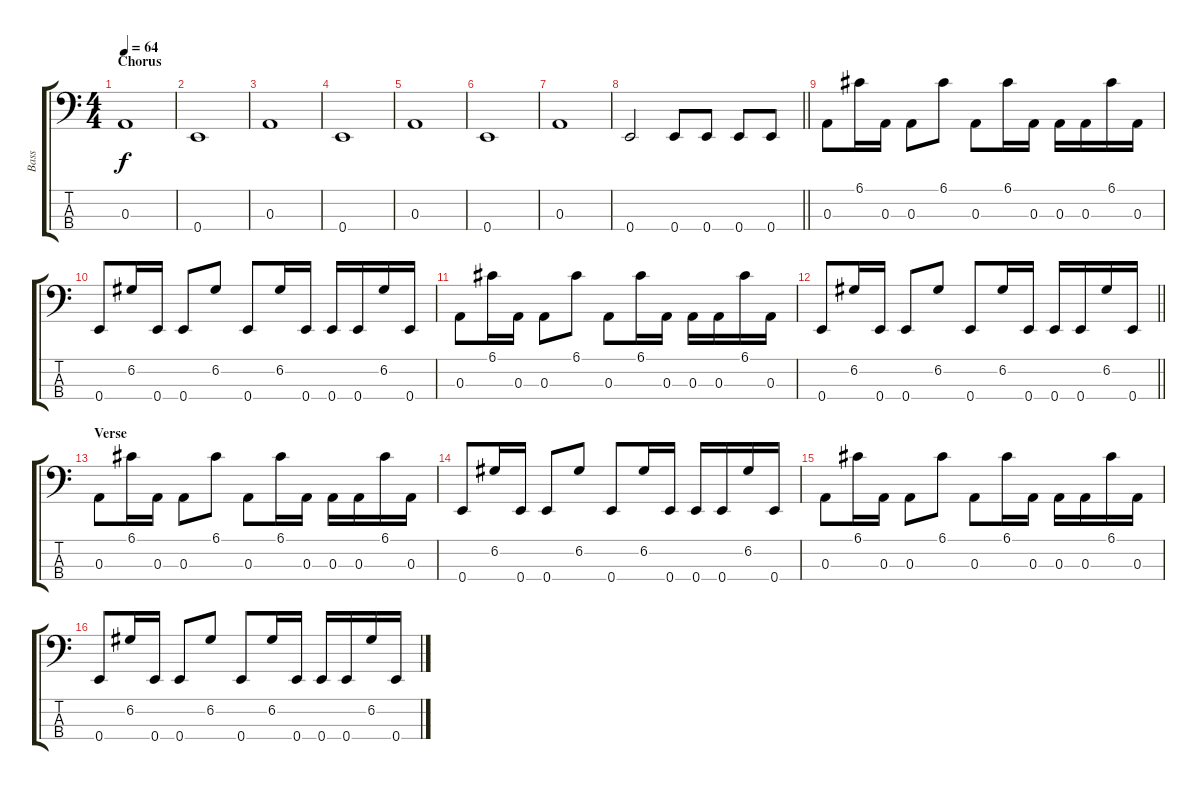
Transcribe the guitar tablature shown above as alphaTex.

\track ("Bass" "Bass") {instrument electricbassfinger}
\staff {score tabs}
\tuning (G2 D2 A1 E1) {hide}
\ts (4 4)
\section ("" "Chorus")
\tempo 64
\clef f4
\ks c
0.3.1{dy f} |
0.4.1 |
0.3.1 |
0.4.1 |
0.3.1 |
0.4.1 |
0.3.1 |
\barLineRight lightlight
0.4.2 0.4.8 0.4.8 0.4.8 0.4.8 |
0.3.8 6.1.16 0.3.16 0.3.8 6.1.8 0.3.8 6.1.16 0.3.16 0.3.16 0.3.16 6.1.16 0.3.16 |
0.4.8 6.2.16 0.4.16 0.4.8 6.2.8 0.4.8 6.2.16 0.4.16 0.4.16 0.4.16 6.2.16 0.4.16 |
0.3.8 6.1.16 0.3.16 0.3.8 6.1.8 0.3.8 6.1.16 0.3.16 0.3.16 0.3.16 6.1.16 0.3.16 |
\barLineRight lightlight
0.4.8 6.2.16 0.4.16 0.4.8 6.2.8 0.4.8 6.2.16 0.4.16 0.4.16 0.4.16 6.2.16 0.4.16 |
\section ("" "Verse")
0.3.8 6.1.16 0.3.16 0.3.8 6.1.8 0.3.8 6.1.16 0.3.16 0.3.16 0.3.16 6.1.16 0.3.16 |
0.4.8 6.2.16 0.4.16 0.4.8 6.2.8 0.4.8 6.2.16 0.4.16 0.4.16 0.4.16 6.2.16 0.4.16 |
0.3.8 6.1.16 0.3.16 0.3.8 6.1.8 0.3.8 6.1.16 0.3.16 0.3.16 0.3.16 6.1.16 0.3.16 |
0.4.8 6.2.16 0.4.16 0.4.8 6.2.8 0.4.8 6.2.16 0.4.16 0.4.16 0.4.16 6.2.16 0.4.16
